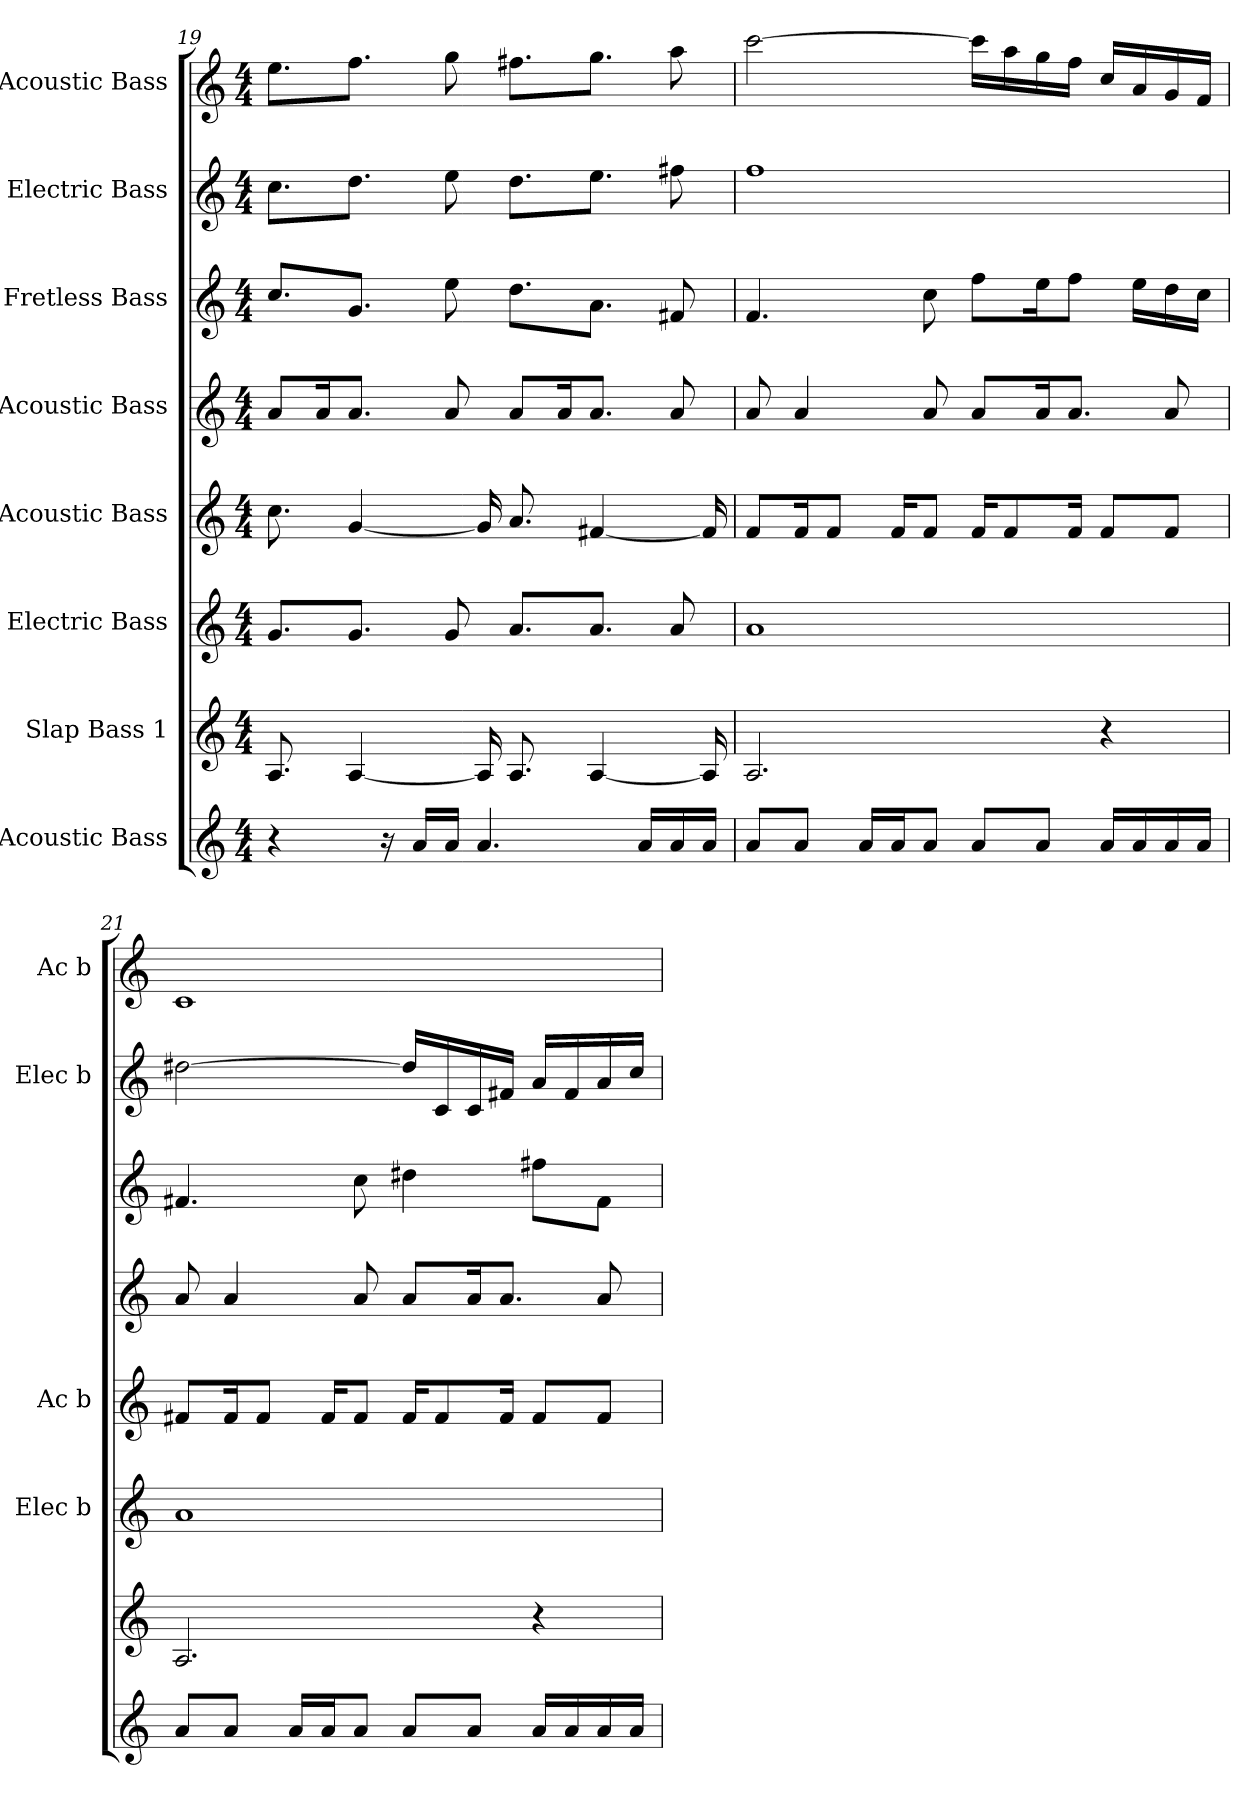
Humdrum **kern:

**kern	**kern	**kern	**kern	**kern	**kern	**kern	**kern
*part8	*part7	*part6	*part5	*part4	*part3	*part2	*part1
*staff8	*staff7	*staff6	*staff5	*staff4	*staff3	*staff2	*staff1
*I"Acoustic Bass	*I"Slap Bass 1	*I"Electric Bass	*I"Acoustic Bass	*I"Acoustic Bass	*I"Fretless Bass	*I"Electric Bass	*I"Acoustic Bass
*	*	*I'Elec b	*I'Ac b	*	*	*I'Elec b	*I'Ac b
*clefG2	*clefG2	*clefG2	*clefG2	*clefG2	*clefG2	*clefG2	*clefG2
*k[]	*k[]	*k[]	*k[]	*k[]	*k[]	*k[]	*k[]
*M4/4	*M4/4	*M4/4	*M4/4	*M4/4	*M4/4	*M4/4	*M4/4
=19	=19	=19	=19	=19	=19	=19	=19
4r	8.A	8.gL	8.cc	8aL	8.ccL	8.ccL	8.eeL
.	.	.	.	16ak	.	.	.
.	[4A	8.gJ	[4g	8.aJ	8.gJ	8.ddJ	8.ffJ
16r	.	.	.	.	.	.	.
16aLL	.	.	.	.	.	.	.
16aJJ	.	8g	.	8a	8ee	8ee	8gg
4.a	16A]	.	16g]	.	.	.	.
.	8.A	8.aL	8.a	8aL	8.ddL	8.ddL	8.ff#XL
.	.	.	.	16ak	.	.	.
.	[4A	8.aJ	[4f#X	8.aJ	8.aJ	8.eeJ	8.ggJ
16aLL	.	.	.	.	.	.	.
16a	.	8a	.	8a	8f#X	8ff#X	8aa
16aJJ	16A]	.	16f#]	.	.	.	.
=20	=20	=20	=20	=20	=20	=20	=20
8aL	2.A	1a	8fL	8a	4.f	1ff	[2ccc
8aJ	.	.	16fk	4a	.	.	.
.	.	.	8fJ	.	.	.	.
16aLL	.	.	.	.	.	.	.
16aJ	.	.	16fKL	.	.	.	.
8aJ	.	.	8fJ	8a	8cc	.	.
8aL	.	.	16fKL	8aL	8ffL	.	16cccLL]
.	.	.	8f	.	.	.	16aa
8aJ	.	.	.	16ak	16eek	.	16gg
.	.	.	16fJk	8.aJ	8ffJ	.	16ffJJ
16aLL	4r	.	8fL	.	.	.	16ccLL
16a	.	.	.	.	16eeLL	.	16a
16a	.	.	8fJ	8a	16dd	.	16g
16aJJ	.	.	.	.	16ccJJ	.	16fJJ
=21	=21	=21	=21	=21	=21	=21	=21
8aL	2.A	1a	8f#XL	8a	4.f#X	[2dd#X	1c
8aJ	.	.	16f#k	4a	.	.	.
.	.	.	8f#J	.	.	.	.
16aLL	.	.	.	.	.	.	.
16aJ	.	.	16f#KL	.	.	.	.
8aJ	.	.	8f#J	8a	8cc	.	.
8aL	.	.	16f#KL	8aL	4dd#X	16dd#LL]	.
.	.	.	8f#	.	.	16c	.
8aJ	.	.	.	16ak	.	16c	.
.	.	.	16f#Jk	8.aJ	.	16f#XJJ	.
16aLL	4r	.	8f#L	.	8ff#XL	16aLL	.
16a	.	.	.	.	.	16f#	.
16a	.	.	8f#J	8a	8f#J	16a	.
16aJJ	.	.	.	.	.	16ccJJ	.
=	=	=	=	=	=	=	=
*-	*-	*-	*-	*-	*-	*-	*-
